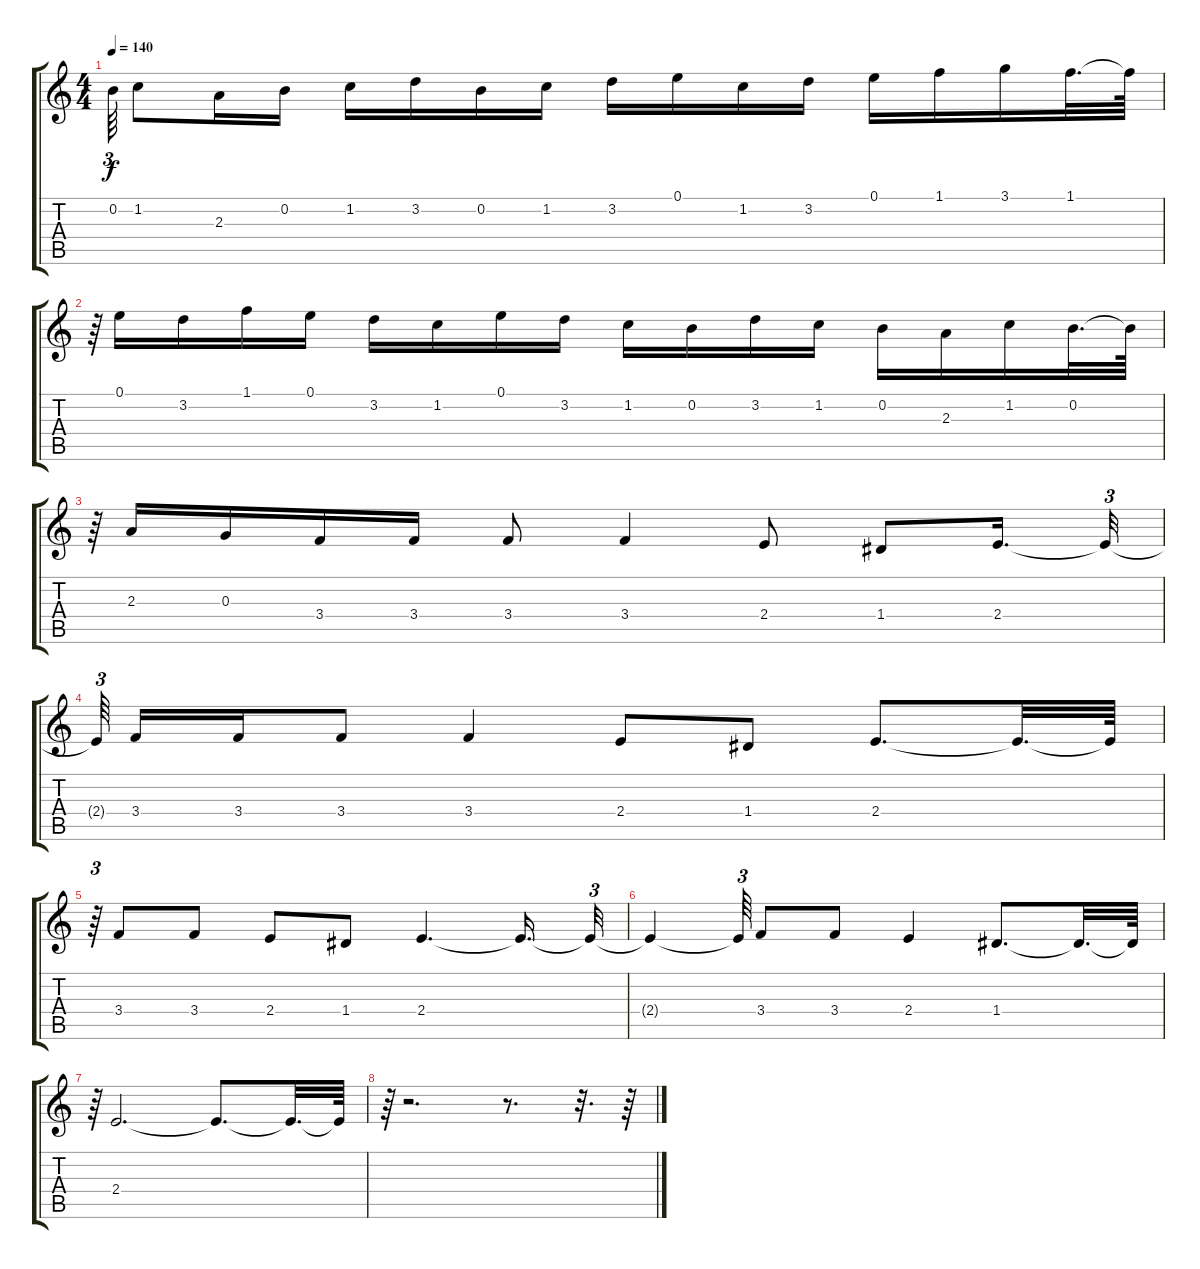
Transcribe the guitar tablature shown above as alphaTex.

\track "" {instrument acousticguitarnylon}
\staff {score tabs}
\tuning (E4 B3 G3 D3 A2 E2) {hide}
\ts (4 4)
\tempo 140
\clef g2
\ks c
0.2{t}.64{tu (3 2) dy f} 1.2.8 2.3.16 0.2.16 1.2.16 3.2.16 0.2.16 1.2.16 3.2.16 0.1.16 1.2.16 3.2.16 0.1.16 1.1.16 3.1.16 1.1.32{d} 1.1{t}.64 |
r.64{tu (3 2)} 0.1.16 3.2.16 1.1.16 0.1.16 3.2.16 1.2.16 0.1.16 3.2.16 1.2.16 0.2.16 3.2.16 1.2.16 0.2.16 2.3.16 1.2.16 0.2.32{d} 0.2{t}.64 |
r.64{tu (3 2)} 2.3.16 0.3.16 3.4.16 3.4.16 3.4.8 3.4.4 2.4.8 1.4.8 2.4.16{d} 2.4{t}.32{tu (3 2)} |
2.4{t}.64{tu (3 2) beam splitsecondary} 3.4.16 3.4.16 3.4.8 3.4.4 2.4.8 1.4.8 2.4.8{d} 2.4{t}.32{d} 2.4{t}.64 |
r.64{tu (3 2)} 3.4.8 3.4.8 2.4.8 1.4.8 2.4.4{d} 2.4{t}.16{d} 2.4{t}.32{tu (3 2)} |
2.4{t}.4 2.4{t}.64{tu (3 2)} 3.4.8 3.4.8 2.4.4 1.4.8{d} 1.4{t}.32{d} 1.4{t}.64 |
r.64{tu (3 2)} 2.4.2{d} 2.4{t}.8{d} 2.4{t}.32{d} 2.4{t}.64 |
r.64{tu (3 2)} r.2{d} r.8{d} r.32{d} r.64
